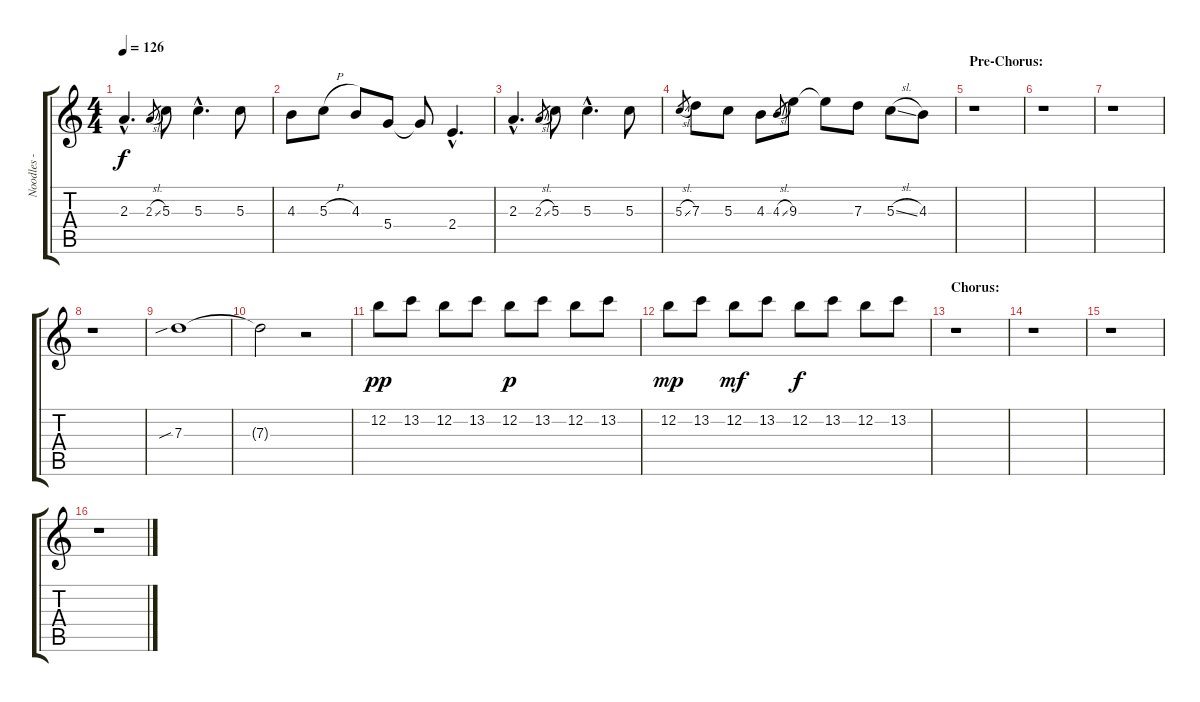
\track ("Noodles - Lead Guitar" "Noodles - ") {instrument distortionguitar}
\staff {score tabs}
\tuning (E4 B3 G3 D3 A2 E2) {hide}
\ts (4 4)
\tempo 126
\clef g2
\ks c
2.3{hac}.4{d dy f} 2.3{sl}.8{gr} 5.3.8 5.3{hac}.4{d} 5.3.8 |
4.3.8 5.3{h}.8 4.3.8 5.4.8 5.4{t}.8 2.4{hac}.4{d} |
2.3{hac}.4{d} 2.3{sl}.8{gr} 5.3.8 5.3{hac}.4{d} 5.3.8 |
5.3{sl}.8{gr} 7.3.8 5.3.8 4.3.8 4.3{sl}.8{gr} 9.3.8 9.3{t}.8 7.3.8 5.3{sl}.8 4.3.8 |
\section ("" "Pre-Chorus:")
r.1 |
r.1 |
r.1 |
r.1 |
7.3{sib}.1{volume 0} |
7.3{t}.2 r.2 |
12.2.8{dy pp} 13.2.8 12.2.8 13.2.8 12.2.8{dy p} 13.2.8 12.2.8 13.2.8 |
12.2.8{dy mp} 13.2.8 12.2.8{dy mf} 13.2.8 12.2.8{dy f} 13.2.8 12.2.8 13.2.8 |
\section ("" "Chorus:")
r.1 |
r.1 |
r.1 |
r.1
